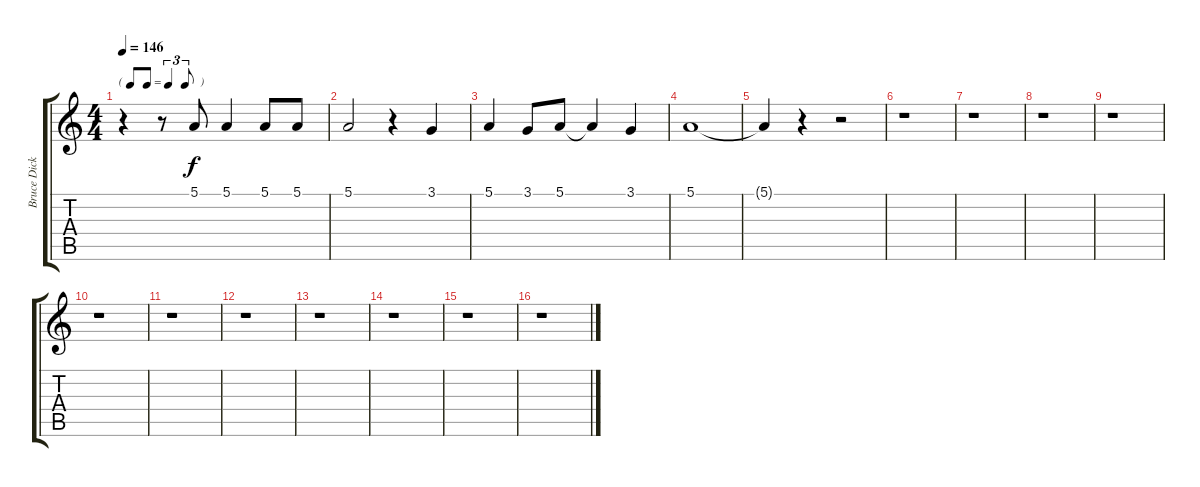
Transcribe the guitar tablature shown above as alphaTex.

\track ("Bruce Dickinson" "Bruce Dick") {instrument synthvoice}
\staff {score tabs}
\tuning (E4 B3 G3 D3 A2 E2) {hide}
\ts (4 4)
\tf triplet8th
\tempo 146
\clef g2
\ks c
r.4{dy f} r.8 5.1.8 5.1.4 5.1.8 5.1.8 |
5.1.2 r.4 3.1.4 |
5.1.4 3.1.8 5.1.8 5.1{t}.4 3.1.4 |
5.1.1 |
5.1{t}.4 r.4 r.2 |
r.1 |
r.1 |
r.1 |
r.1 |
r.1 |
r.1 |
r.1 |
r.1 |
r.1 |
r.1 |
r.1
